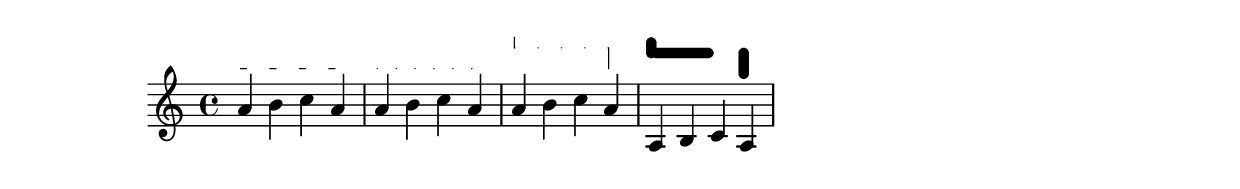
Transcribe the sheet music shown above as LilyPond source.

%% Do not edit this file; it is auto-generated from LSR http://lsr.dsi.unimi.it
%% This file is in the public domain.
%% Tags: expressive-marks, text, tweaks-and-overrides
\version "2.11.35"

\header { texidoc = "
The <code>\\startTextSpan</code> and <code>\\stopTextSpan</code>
commands give you the ability to create text spanners as easily as
pedals indications or octavations. Override some properties of the
<code>TextSpanner</code> object to modify its output.
" }
% begin verbatim
\relative c''{
    \override TextSpanner  #'edge-text = #'("bla" . "blu")
    a \startTextSpan
    b c 
    a \stopTextSpan

    \override TextSpanner  #'dash-period = #2
    \override TextSpanner  #'dash-fraction = #0.0
    a \startTextSpan
    b c 
    a \stopTextSpan

    \revert TextSpanner #'style
    \override TextSpanner  #'style = #'dashed-line \override TextSpanner #'bound-details #'left #'text = \markup { \draw-line #'(0 . 1) }
 \override TextSpanner #'bound-details #'right #'text = \markup { \draw-line #'(0 . -2) }

    a \startTextSpan
    b c 
    a \stopTextSpan


    \set Staff.middleCPosition = #-13

    \override TextSpanner  #'dash-period = #10
    \override TextSpanner  #'dash-fraction = #.5
    \override TextSpanner  #'thickness = #10
    a \startTextSpan
    b c 
    a \stopTextSpan
    \set Staff.middleCPosition = #-6	
}

